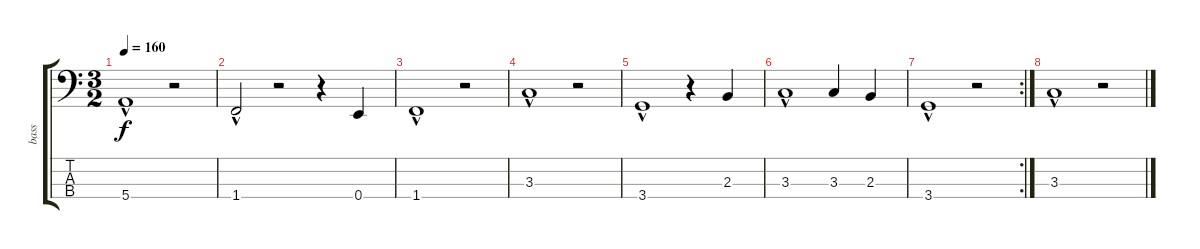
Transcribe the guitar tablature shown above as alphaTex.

\track ("bass" "bass") {instrument electricbasspick}
\staff {score tabs}
\tuning (G2 D2 A1 E1) {hide}
\ts (3 2)
\tempo 160
\clef f4
\ks c
5.4{hac}.1{dy f} r.2 |
1.4{hac}.2 r.2 r.4 0.4.4 |
1.4{hac}.1 r.2 |
3.3{hac}.1 r.2 |
3.4{hac}.1 r.4 2.3.4 |
3.3{hac}.1 3.3.4 2.3.4 |
\rc 2
3.4{hac}.1 r.2 |
3.3{hac}.1 r.2
